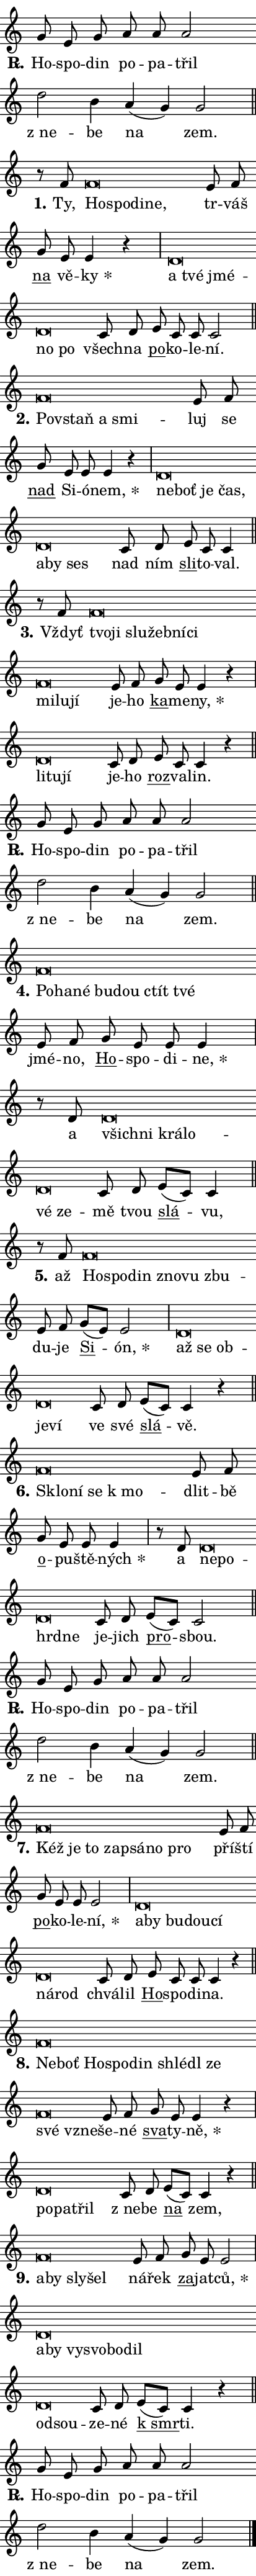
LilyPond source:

\version "2.22.1"
\header { tagline = "" }
\paper {
  indent = 0\cm
  top-margin = 0\cm
  right-margin = 0\cm
  bottom-margin = 0\cm
  left-margin = 0\cm
  paper-width = 7\cm
  page-breaking = #ly:one-page-breaking
  system-system-spacing.basic-distance = #11
  score-system-spacing.basic-distance = #11.3
  ragged-last = ##f
}


%% Author: Thomas Morley
%% https://lists.gnu.org/archive/html/lilypond-user/2020-05/msg00002.html
#(define (line-position grob)
"Returns position of @var[grob} in current system:
   @code{'start}, if at first time-step
   @code{'end}, if at last time-step
   @code{'middle} otherwise
"
  (let* ((col (ly:item-get-column grob))
         (ln (ly:grob-object col 'left-neighbor))
         (rn (ly:grob-object col 'right-neighbor))
         (col-to-check-left (if (ly:grob? ln) ln col))
         (col-to-check-right (if (ly:grob? rn) rn col))
         (break-dir-left
           (and
             (ly:grob-property col-to-check-left 'non-musical #f)
             (ly:item-break-dir col-to-check-left)))
         (break-dir-right
           (and
             (ly:grob-property col-to-check-right 'non-musical #f)
             (ly:item-break-dir col-to-check-right))))
        (cond ((eqv? 1 break-dir-left) 'start)
              ((eqv? -1 break-dir-right) 'end)
              (else 'middle))))

#(define (tranparent-at-line-position vctor)
  (lambda (grob)
  "Relying on @code{line-position} select the relevant enry from @var{vctor}.
Used to determine transparency,"
    (case (line-position grob)
      ((end) (not (vector-ref vctor 0)))
      ((middle) (not (vector-ref vctor 1)))
      ((start) (not (vector-ref vctor 2))))))

noteHeadBreakVisibility =
#(define-music-function (break-visibility)(vector?)
"Makes @code{NoteHead}s transparent relying on @var{break-visibility}"
#{
  \override NoteHead.transparent =
    #(tranparent-at-line-position break-visibility)
#})

#(define delete-ledgers-for-transparent-note-heads
  (lambda (grob)
    "Reads whether a @code{NoteHead} is transparent.
If so this @code{NoteHead} is removed from @code{'note-heads} from
@var{grob}, which is supposed to be @code{LedgerLineSpanner}.
As a result ledgers are not printed for this @code{NoteHead}"
    (let* ((nhds-array (ly:grob-object grob 'note-heads))
           (nhds-list
             (if (ly:grob-array? nhds-array)
                 (ly:grob-array->list nhds-array)
                 '()))
           ;; Relies on the transparent-property being done before
           ;; Staff.LedgerLineSpanner.after-line-breaking is executed.
           ;; This is fragile ...
           (to-keep
             (remove
               (lambda (nhd)
                 (ly:grob-property nhd 'transparent #f))
               nhds-list)))
      ;; TODO find a better method to iterate over grob-arrays, similiar
      ;; to filter/remove etc for lists
      ;; For now rebuilt from scratch
      (set! (ly:grob-object grob 'note-heads)  '())
      (for-each
        (lambda (nhd)
          (ly:pointer-group-interface::add-grob grob 'note-heads nhd))
        to-keep))))

hideNotes = {
  \noteHeadBreakVisibility #begin-of-line-visible
}
unHideNotes = {
  \noteHeadBreakVisibility #all-visible
}

% work-around for resetting accidentals
% https://lilypond.org/doc/v2.23/Documentation/notation/displaying-rhythms#unmetered-music
cadenzaMeasure = {
  \cadenzaOff
  \partial 1024 s1024
  \cadenzaOn
}

#(define-markup-command (accent layout props text) (markup?)
  "Underline accented syllable"
  (interpret-markup layout props
    #{\markup \override #'(offset . 4.3) \underline { #text }#}))

responsum = \markup \concat {
  "R" \hspace #-1.05 \path #0.1 #'((moveto 0 0.07) (lineto 0.9 0.8)) \hspace #0.05 "."
}

\layout {
    \context {
        \Staff
        \remove "Time_signature_engraver"
        \override LedgerLineSpanner.after-line-breaking = #delete-ledgers-for-transparent-note-heads
    }
    \context {
        \Voice {
            \override NoteHead.output-attributes = #'((class . "notehead"))
            \override Hairpin.height = #0.55
        }
    }
    \context {
        \Lyrics {
            \override StanzaNumber.output-attributes = #'((class . "stanzanumber"))
            \override LyricSpace.minimum-distance = #0.9
            \override LyricText.font-name = #"TeX Gyre Schola"
            \override LyricText.font-size = 1
            \override StanzaNumber.font-name = #"TeX Gyre Schola Bold"
            \override StanzaNumber.font-size = 1
        }
    }
}

% magnetic-lyrics.ily
%
%   written by
%     Jean Abou Samra <jean@abou-samra.fr>
%     Werner Lemberg <wl@gnu.org>
%
%   adapted by
%     Jiri Hon <jiri.hon@gmail.com>
%
% Version 2022-Apr-15

% https://www.mail-archive.com/lilypond-user@gnu.org/msg149350.html

#(define (Left_hyphen_pointer_engraver context)
   "Collect syllable-hyphen-syllable occurrences in lyrics and store
them in properties.  This engraver only looks to the left.  For
example, if the lyrics input is @code{foo -- bar}, it does the
following.

@itemize @bullet
@item
Set the @code{text} property of the @code{LyricHyphen} grob between
@q{foo} and @q{bar} to @code{foo}.

@item
Set the @code{left-hyphen} property of the @code{LyricText} grob with
text @q{foo} to the @code{LyricHyphen} grob between @q{foo} and
@q{bar}.
@end itemize

Use this auxiliary engraver in combination with the
@code{lyric-@/text::@/apply-@/magnetic-@/offset!} hook."
   (let ((hyphen #f)
         (text #f))
     (make-engraver
      (acknowledgers
       ((lyric-syllable-interface engraver grob source-engraver)
        (set! text grob)))
      (end-acknowledgers
       ((lyric-hyphen-interface engraver grob source-engraver)
        ;(when (not (grob::has-interface grob 'lyric-space-interface))
          (set! hyphen grob)));)
      ((stop-translation-timestep engraver)
       (when (and text hyphen)
         (ly:grob-set-object! text 'left-hyphen hyphen))
       (set! text #f)
       (set! hyphen #f)))))

#(define (lyric-text::apply-magnetic-offset! grob)
   "If the space between two syllables is less than the value in
property @code{LyricText@/.details@/.squash-threshold}, move the right
syllable to the left so that it gets concatenated with the left
syllable.

Use this function as a hook for
@code{LyricText@/.after-@/line-@/breaking} if the
@code{Left_@/hyphen_@/pointer_@/engraver} is active."
   (let ((hyphen (ly:grob-object grob 'left-hyphen #f)))
     (when hyphen
       (let ((left-text (ly:spanner-bound hyphen LEFT)))
         (when (grob::has-interface left-text 'lyric-syllable-interface)
           (let* ((common (ly:grob-common-refpoint grob left-text X))
                  (this-x-ext (ly:grob-extent grob common X))
                  (left-x-ext
                   (begin
                     ;; Trigger magnetism for left-text.
                     (ly:grob-property left-text 'after-line-breaking)
                     (ly:grob-extent left-text common X)))
                  ;; `delta` is the gap width between two syllables.
                  (delta (- (interval-start this-x-ext)
                            (interval-end left-x-ext)))
                  (details (ly:grob-property grob 'details))
                  (threshold (assoc-get 'squash-threshold details 0.2)))
             (when (< delta threshold)
               (let* (;; We have to manipulate the input text so that
                      ;; ligatures crossing syllable boundaries are not
                      ;; disabled.  For languages based on the Latin
                      ;; script this is essentially a beautification.
                      ;; However, for non-Western scripts it can be a
                      ;; necessity.
                      (lt (ly:grob-property left-text 'text))
                      (rt (ly:grob-property grob 'text))
                      (is-space (grob::has-interface hyphen 'lyric-space-interface))
                      (space (if is-space " " ""))
                      (space-markup (grob-interpret-markup grob " "))
                      (space-size (interval-length (ly:stencil-extent space-markup X)))
                      (extra-delta (if is-space space-size 0))
                      ;; Append new syllable.
                      (ltrt-space (if (and (string? lt) (string? rt))
                                (string-append lt space rt)
                                (make-concat-markup (list lt space rt))))
                      ;; Right-align `ltrt` to the right side.
                      (ltrt-space-markup (grob-interpret-markup
                               grob
                               (make-translate-markup
                                (cons (interval-length this-x-ext) 0)
                                (make-right-align-markup ltrt-space)))))
                 (begin
                   ;; Don't print `left-text`.
                   (ly:grob-set-property! left-text 'stencil #f)
                   ;; Set text and stencil (which holds all collected
                   ;; syllables so far) and shift it to the left.
                   (ly:grob-set-property! grob 'text ltrt-space)
                   (ly:grob-set-property! grob 'stencil ltrt-space-markup)
                   (ly:grob-translate-axis! grob (- (- delta extra-delta)) X))))))))))


#(define (lyric-hyphen::displace-bounds-first grob)
   ;; Make very sure this callback isn't triggered too early.
   (let ((left (ly:spanner-bound grob LEFT))
         (right (ly:spanner-bound grob RIGHT)))
     (ly:grob-property left 'after-line-breaking)
     (ly:grob-property right 'after-line-breaking)
     (ly:lyric-hyphen::print grob)))

squashThreshold = #0.4

\layout {
  \context {
    \Lyrics
    \consists #Left_hyphen_pointer_engraver
    \override LyricText.after-line-breaking =
      #lyric-text::apply-magnetic-offset!
    \override LyricHyphen.stencil = #lyric-hyphen::displace-bounds-first
    \override LyricText.details.squash-threshold = \squashThreshold
    \override LyricHyphen.minimum-distance = 0
    \override LyricHyphen.minimum-length = \squashThreshold
  }
}

squash = \override LyricText.details.squash-threshold = 9999
unSquash = \override LyricText.details.squash-threshold = \squashThreshold

left = \override LyricText.self-alignment-X = #LEFT
unLeft = \revert LyricText.self-alignment-X

starOffset = #(lambda (grob) 
                (let ((x_offset (ly:self-alignment-interface::aligned-on-x-parent grob)))
                  (if (= x_offset 0) 0 (+ x_offset 1.2))))

star = #(define-music-function (syllable)(string?)
"Append star separator at the end of a syllable"
#{
  \once \override LyricText.X-offset = #starOffset
  \lyricmode { \markup {
    #syllable
    \override #'((font-name . "TeX Gyre Schola Bold")) \hspace #0.2 \lower #0.65 \larger "*"
  } }
#})

starAccent = #(define-music-function (syllable)(string?)
"Append star separator at the end of a syllable and make accent"
#{
  \once \override LyricText.X-offset = #starOffset
  \lyricmode { \markup {
    \accent #syllable
    \override #'((font-name . "TeX Gyre Schola Bold")) \hspace #0.2 \lower #0.65 \larger "*"
  } }
#})

breath = #(define-music-function (syllable)(string?)
"Append breathing indicator at the end of a syllable"
#{
  \lyricmode { \markup { #syllable "+" } }
#})

optionalBreath = #(define-music-function (syllable)(string?)
"Append optional breathing indicator at the end of a syllable"
#{
  \lyricmode { \markup { #syllable "(+)" } }
#})


\score {
    <<
        \new Voice = "melody" { \cadenzaOn \key c \major \relative { g'8 e g a a a2 \bar "" d b4 \bar "" a( g) g2 \cadenzaMeasure \bar "||" \break } }
        \new Lyrics \lyricsto "melody" { \lyricmode { \set stanza = \responsum
Ho -- spo -- din po -- pa -- třil "z ne" -- be na zem. } }
    >>
    \layout {}
}

\score {
    <<
        \new Voice = "melody" { \cadenzaOn \key c \major \relative { r8 f'8 f\breve*1/16 \hideNotes \breve*1/16 \bar "" \breve*1/16 \breve*1/16 \bar "" \unHideNotes e8 f \bar "" g e e4 r \cadenzaMeasure \bar "|" d\breve*1/16 \hideNotes \breve*1/16 \bar "" \breve*1/16 \bar "" \breve*1/16 \breve*1/16 \bar "" \unHideNotes c8 d \bar "" e c c c2 \cadenzaMeasure \bar "||" \break } }
        \new Lyrics \lyricsto "melody" { \lyricmode { \set stanza = "1."
Ty, \left Ho -- \squash spo -- di -- ne, \unLeft \unSquash tr -- váš \markup \accent na vě -- \star ky \left a \squash tvé jmé -- no po \unLeft \unSquash všech -- na \markup \accent po -- ko -- le -- ní. } }
    >>
    \layout {}
}

\score {
    <<
        \new Voice = "melody" { \cadenzaOn \key c \major \relative { f'\breve*1/16 \hideNotes \breve*1/16 \bar "" \breve*1/16 \breve*1/16 \bar "" \unHideNotes e8 f \bar "" g e e e4 r \cadenzaMeasure \bar "|" d\breve*1/16 \hideNotes \breve*1/16 \bar "" \breve*1/16 \bar "" \breve*1/16 \bar "" \breve*1/16 \bar "" \breve*1/16 \breve*1/16 \bar "" \unHideNotes c8 d \bar "" e c c4 \cadenzaMeasure \bar "||" \break } }
        \new Lyrics \lyricsto "melody" { \lyricmode { \set stanza = "2."
\left Po -- \squash vstaň a smi -- \unLeft \unSquash luj se \markup \accent nad Si -- ó -- \star nem, \left ne -- \squash boť je čas, a -- by ses \unLeft \unSquash nad ním \markup \accent sli -- to -- val. } }
    >>
    \layout {}
}

\score {
    <<
        \new Voice = "melody" { \cadenzaOn \key c \major \relative { r8 f'8 f\breve*1/16 \hideNotes \breve*1/16 \bar "" \breve*1/16 \bar "" \breve*1/16 \bar "" \breve*1/16 \bar "" \breve*1/16 \bar "" \breve*1/16 \bar "" \breve*1/16 \breve*1/16 \bar "" \unHideNotes e8 f \bar "" g e e4 r \cadenzaMeasure \bar "|" d\breve*1/16 \hideNotes \breve*1/16 \breve*1/16 \bar "" \unHideNotes c8 d \bar "" e c c4 r \cadenzaMeasure \bar "||" \break } }
        \new Lyrics \lyricsto "melody" { \lyricmode { \set stanza = "3."
Vždyť \left tvo -- \squash ji slu -- žeb -- ní -- ci mi -- lu -- jí \unLeft \unSquash je -- ho \markup \accent ka -- me -- \star ny, \left li -- \squash tu -- jí \unLeft \unSquash je -- ho \markup \accent roz -- va -- lin. } }
    >>
    \layout {}
}

\score {
    <<
        \new Voice = "melody" { \cadenzaOn \key c \major \relative { g'8 e g a a a2 \bar "" d b4 \bar "" a( g) g2 \cadenzaMeasure \bar "||" \break } }
        \new Lyrics \lyricsto "melody" { \lyricmode { \set stanza = \responsum
Ho -- spo -- din po -- pa -- třil "z ne" -- be na zem. } }
    >>
    \layout {}
}

\score {
    <<
        \new Voice = "melody" { \cadenzaOn \key c \major \relative { f'\breve*1/16 \hideNotes \breve*1/16 \bar "" \breve*1/16 \bar "" \breve*1/16 \bar "" \breve*1/16 \bar "" \breve*1/16 \breve*1/16 \bar "" \unHideNotes e8 f \bar "" g e e e4 \cadenzaMeasure \bar "|" r8 d8 d\breve*1/16 \hideNotes \breve*1/16 \bar "" \breve*1/16 \bar "" \breve*1/16 \bar "" \breve*1/16 \breve*1/16 \bar "" \unHideNotes c8 d \bar "" e[( c)] c4 \cadenzaMeasure \bar "||" \break } }
        \new Lyrics \lyricsto "melody" { \lyricmode { \set stanza = "4."
\left Po -- \squash ha -- né bu -- dou ctít tvé \unLeft \unSquash jmé -- no, \markup \accent Ho -- spo -- di -- \star ne, a \left všich -- \squash ni krá -- lo -- vé ze -- \unLeft \unSquash mě tvou \markup \accent slá -- vu, } }
    >>
    \layout {}
}

\score {
    <<
        \new Voice = "melody" { \cadenzaOn \key c \major \relative { r8 f'8 f\breve*1/16 \hideNotes \breve*1/16 \bar "" \breve*1/16 \bar "" \breve*1/16 \bar "" \breve*1/16 \breve*1/16 \bar "" \unHideNotes e8 f \bar "" g[( e)] e2 \cadenzaMeasure \bar "|" d\breve*1/16 \hideNotes \breve*1/16 \bar "" \breve*1/16 \bar "" \breve*1/16 \breve*1/16 \bar "" \unHideNotes c8 d \bar "" e[( c)] c4 r \cadenzaMeasure \bar "||" \break } }
        \new Lyrics \lyricsto "melody" { \lyricmode { \set stanza = "5."
až \left Ho -- \squash spo -- din zno -- vu zbu -- \unLeft \unSquash du -- je \markup \accent Si -- \star ón, \left až \squash se ob -- je -- ví \unLeft \unSquash ve své \markup \accent slá -- vě. } }
    >>
    \layout {}
}

\score {
    <<
        \new Voice = "melody" { \cadenzaOn \key c \major \relative { f'\breve*1/16 \hideNotes \breve*1/16 \bar "" \breve*1/16 \breve*1/16 \bar "" \unHideNotes e8 f \bar "" g e e e4 \cadenzaMeasure \bar "|" r8 d8 d\breve*1/16 \hideNotes \breve*1/16 \bar "" \breve*1/16 \breve*1/16 \bar "" \unHideNotes c8 d \bar "" e[( c)] c2 \cadenzaMeasure \bar "||" \break } }
        \new Lyrics \lyricsto "melody" { \lyricmode { \set stanza = "6."
\left Sklo -- \squash ní se "k mo" -- \unLeft \unSquash dlit -- bě \markup \accent o -- pu -- ště -- \star ných a \left ne -- \squash po -- hrd -- ne \unLeft \unSquash je -- jich \markup \accent pro -- sbou. } }
    >>
    \layout {}
}

\score {
    <<
        \new Voice = "melody" { \cadenzaOn \key c \major \relative { g'8 e g a a a2 \bar "" d b4 \bar "" a( g) g2 \cadenzaMeasure \bar "||" \break } }
        \new Lyrics \lyricsto "melody" { \lyricmode { \set stanza = \responsum
Ho -- spo -- din po -- pa -- třil "z ne" -- be na zem. } }
    >>
    \layout {}
}

\score {
    <<
        \new Voice = "melody" { \cadenzaOn \key c \major \relative { f'\breve*1/16 \hideNotes \breve*1/16 \bar "" \breve*1/16 \bar "" \breve*1/16 \bar "" \breve*1/16 \bar "" \breve*1/16 \breve*1/16 \bar "" \unHideNotes e8 f \bar "" g e e e2 \cadenzaMeasure \bar "|" d\breve*1/16 \hideNotes \breve*1/16 \bar "" \breve*1/16 \bar "" \breve*1/16 \bar "" \breve*1/16 \bar "" \breve*1/16 \breve*1/16 \bar "" \unHideNotes c8 d \bar "" e c c c4 r \cadenzaMeasure \bar "||" \break } }
        \new Lyrics \lyricsto "melody" { \lyricmode { \set stanza = "7."
\left Kéž \squash je to za -- psá -- no pro \unLeft \unSquash pří -- ští \markup \accent po -- ko -- le -- \star ní, \left a -- \squash by bu -- dou -- cí ná -- rod \unLeft \unSquash chvá -- lil \markup \accent Ho -- spo -- di -- na. } }
    >>
    \layout {}
}

\score {
    <<
        \new Voice = "melody" { \cadenzaOn \key c \major \relative { f'\breve*1/16 \hideNotes \breve*1/16 \bar "" \breve*1/16 \bar "" \breve*1/16 \bar "" \breve*1/16 \bar "" \breve*1/16 \bar "" \breve*1/16 \bar "" \breve*1/16 \bar "" \breve*1/16 \breve*1/16 \bar "" \unHideNotes e8 f \bar "" g e e4 r \cadenzaMeasure \bar "|" d\breve*1/16 \hideNotes \breve*1/16 \breve*1/16 \bar "" \unHideNotes c8 d \bar "" e[( c)] c4 r \cadenzaMeasure \bar "||" \break } }
        \new Lyrics \lyricsto "melody" { \lyricmode { \set stanza = "8."
\left Ne -- \squash boť Ho -- spo -- din shlé -- dl ze své vzne -- \unLeft \unSquash še -- né \markup \accent sva -- ty -- \star ně, \left po -- \squash pa -- třil \unLeft \unSquash "z ne" -- be \markup \accent na zem, } }
    >>
    \layout {}
}

\score {
    <<
        \new Voice = "melody" { \cadenzaOn \key c \major \relative { f'\breve*1/16 \hideNotes \breve*1/16 \bar "" \breve*1/16 \breve*1/16 \bar "" \unHideNotes e8 f \bar "" g e e2 \cadenzaMeasure \bar "|" d\breve*1/16 \hideNotes \breve*1/16 \bar "" \breve*1/16 \bar "" \breve*1/16 \bar "" \breve*1/16 \bar "" \breve*1/16 \bar "" \breve*1/16 \breve*1/16 \bar "" \unHideNotes c8 d \bar "" e[( c)] c4 r \cadenzaMeasure \bar "||" \break } }
        \new Lyrics \lyricsto "melody" { \lyricmode { \set stanza = "9."
\left a -- \squash by sly -- šel \unLeft \unSquash ná -- řek \markup \accent za -- jat -- \star ců, \left a -- \squash by vy -- svo -- bo -- dil od -- sou -- \unLeft \unSquash ze -- né \markup \accent "k smr" -- ti. } }
    >>
    \layout {}
}

\score {
    <<
        \new Voice = "melody" { \cadenzaOn \key c \major \relative { g'8 e g a a a2 \bar "" d b4 \bar "" a( g) g2 \cadenzaMeasure \bar "||" \break } \bar "|." }
        \new Lyrics \lyricsto "melody" { \lyricmode { \set stanza = \responsum
Ho -- spo -- din po -- pa -- třil "z ne" -- be na zem. } }
    >>
    \layout {}
}
